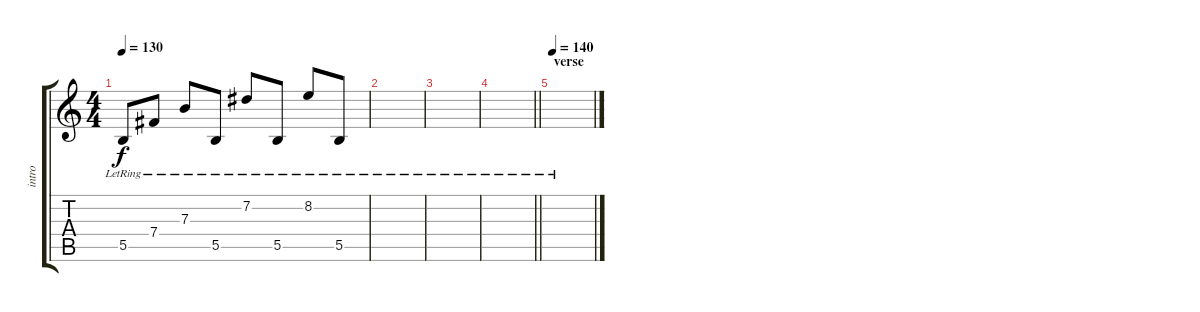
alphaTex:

\track ("intro" "intro") {instrument acousticguitarsteel}
\staff {score tabs}
\tuning (Db4 Ab3 E3 B2 Gb2 B1) {hide}
\ts (4 4)
\tempo 130
\clef g2
\ks c
5.5{lr}.8{dy f} 7.4{lr}.8 7.3{lr}.8 5.5{lr}.8 7.2{lr}.8 5.5{lr}.8 8.2{lr}.8 5.5{lr}.8 |
|
|
\barLineRight lightlight
|
\section ("" "verse")
\tempo 140
